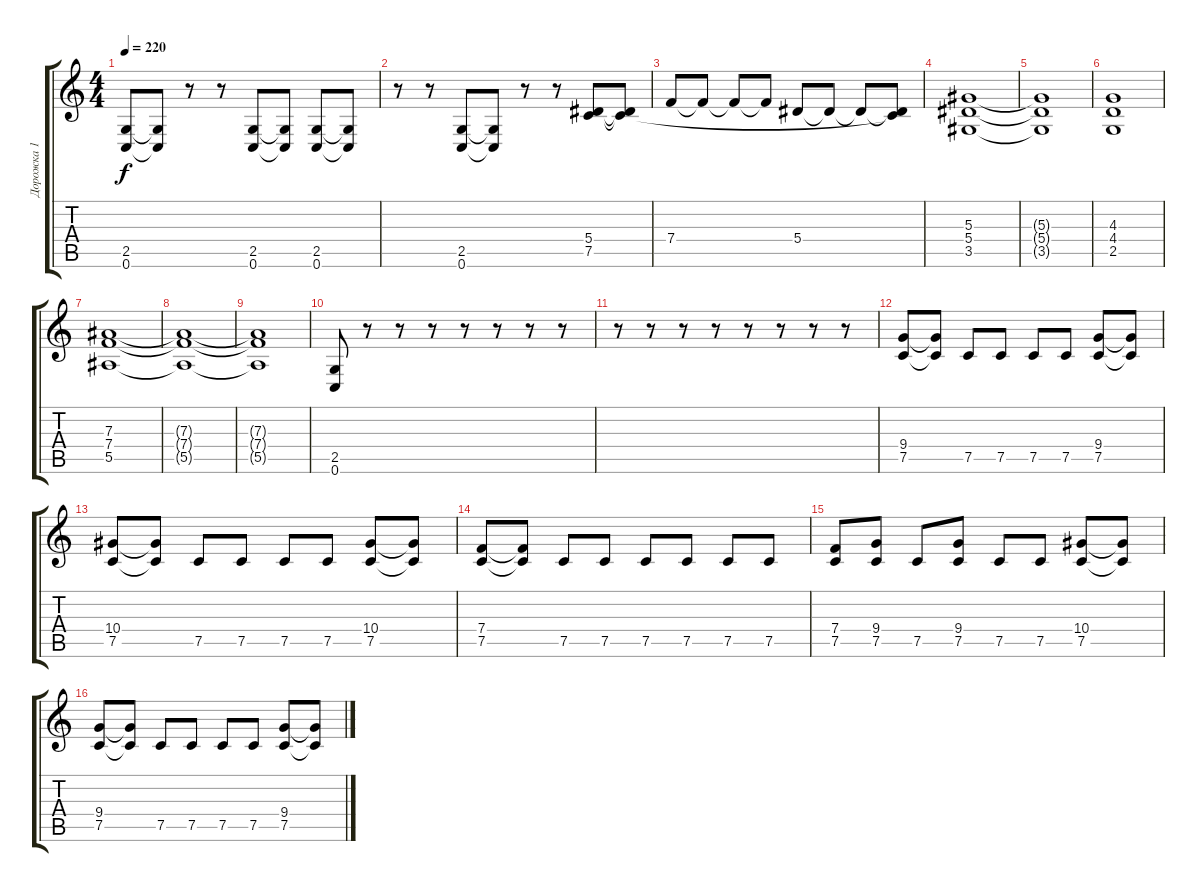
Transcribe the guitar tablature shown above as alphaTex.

\track ("Дорожка 1" "Дорожка 1") {instrument distortionguitar}
\staff {score tabs}
\tuning (C4 G3 Eb3 Bb2 F2 C2) {hide}
\ts (4 4)
\tempo 220
\clef g2
\ks c
(2.5 0.6).8{dy f} (2.5{t} 0.6{t}).8 r.8 r.8 (2.5 0.6).8 (2.5{t} 0.6{t}).8 (2.5 0.6).8 (2.5{t} 0.6{t}).8 |
r.8 r.8 (2.5 0.6).8 (2.5{t} 0.6{t}).8 r.8 r.8 (5.4 7.5).8 (5.4{t} 7.5{t}).8 |
7.4.8 7.4{t}.8 7.4{t}.8 7.4{t}.8 5.4.8 5.4{t}.8 5.4{t}.8 (5.4{t} 7.5{t}).8 |
(5.3 5.4 3.5).1 |
(5.3{t} 5.4{t} 3.5{t}).1 |
(4.3 4.4 2.5).1 |
(7.3 7.4 5.5).1 |
(7.3{t} 7.4{t} 5.5{t}).1 |
(7.3{t} 7.4{t} 5.5{t}).1 |
(2.5 0.6).8 r.8 r.8 r.8 r.8 r.8 r.8 r.8 |
r.8 r.8 r.8 r.8 r.8 r.8 r.8 r.8 |
(9.4 7.5).8 (9.4{t} 7.5{t}).8 7.5.8 7.5.8 7.5.8 7.5.8 (9.4 7.5).8 (9.4{t} 7.5{t}).8 |
(10.4 7.5).8 (10.4{t} 7.5{t}).8 7.5.8 7.5.8 7.5.8 7.5.8 (10.4 7.5).8 (10.4{t} 7.5{t}).8 |
(7.4 7.5).8 (7.4{t} 7.5{t}).8 7.5.8 7.5.8 7.5.8 7.5.8 7.5.8 7.5.8 |
(7.4 7.5).8 (9.4 7.5).8 7.5.8 (9.4 7.5).8 7.5.8 7.5.8 (10.4 7.5).8 (10.4{t} 7.5{t}).8 |
(9.4 7.5).8 (9.4{t} 7.5{t}).8 7.5.8 7.5.8 7.5.8 7.5.8 (9.4 7.5).8 (9.4{t} 7.5{t}).8
